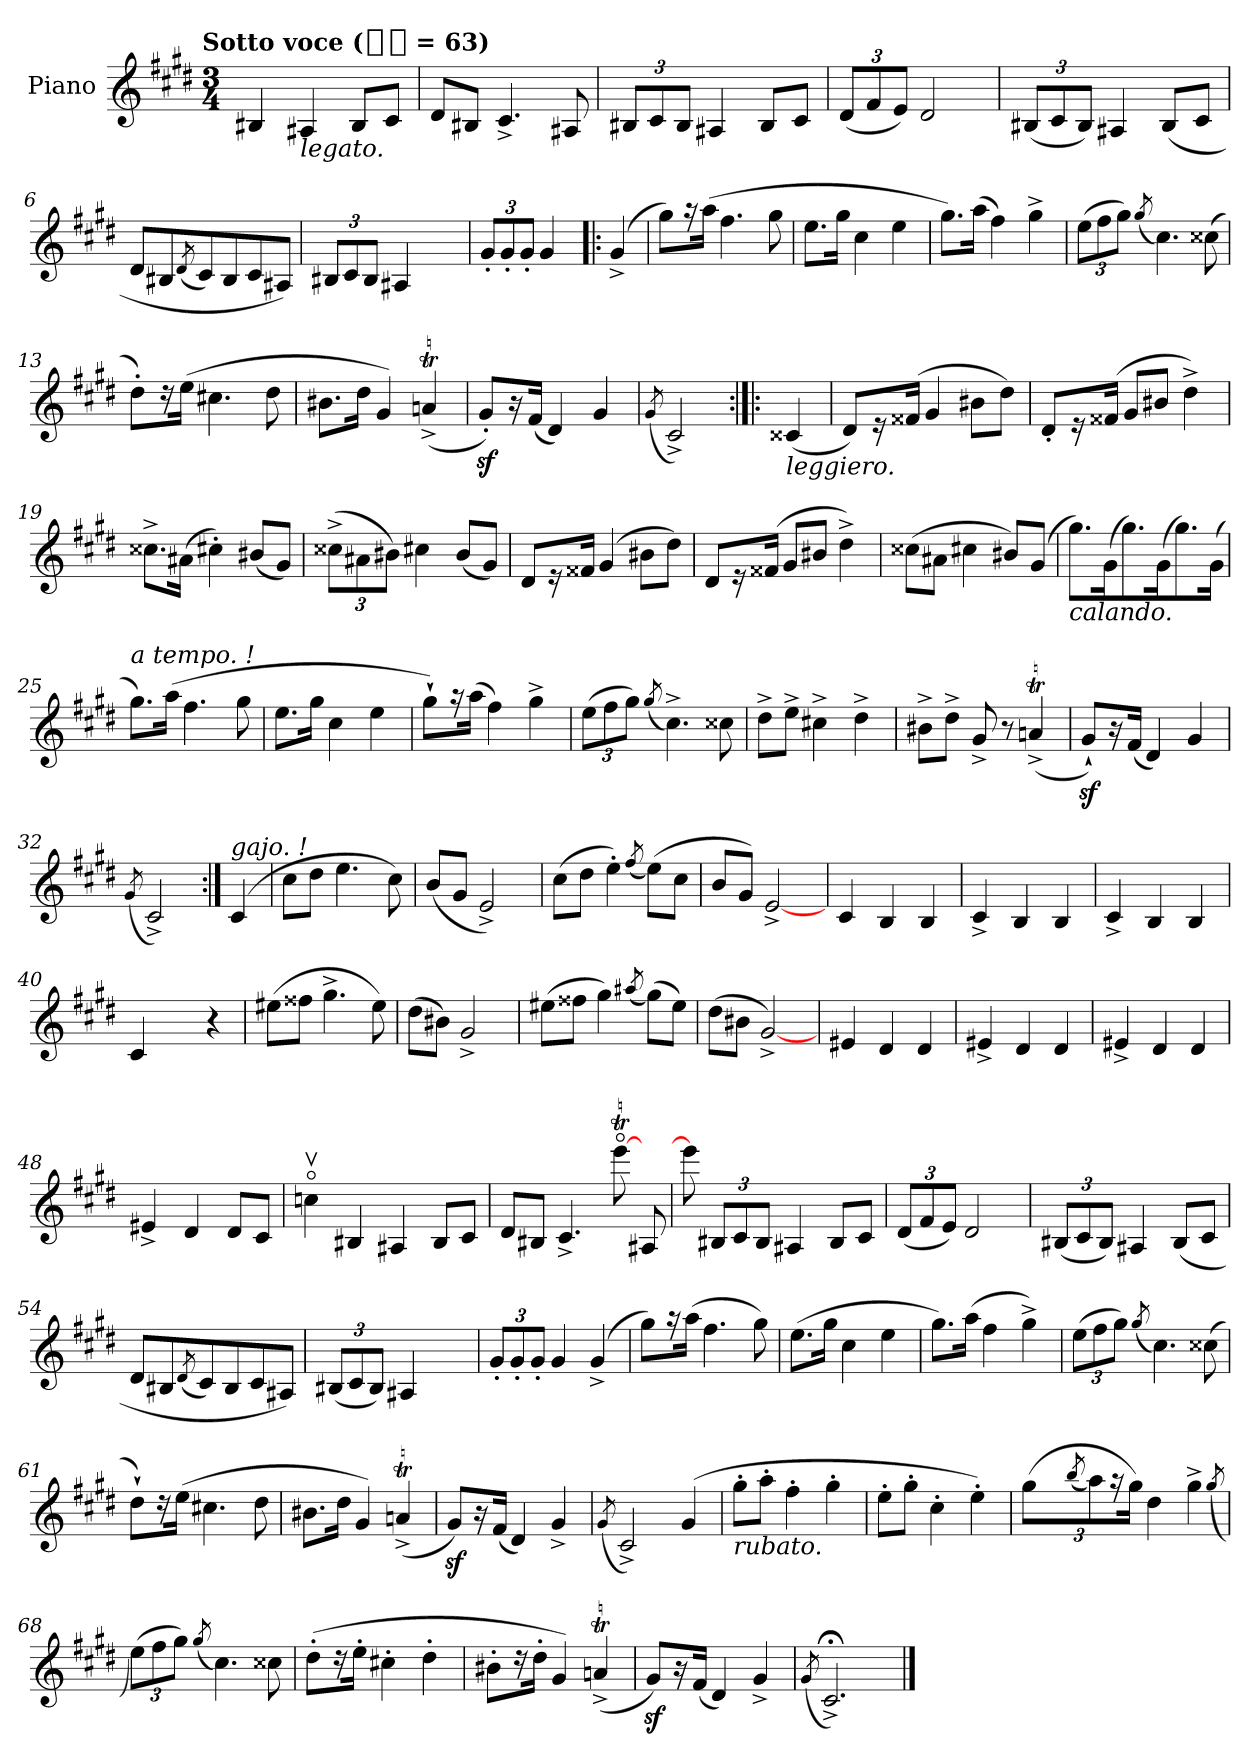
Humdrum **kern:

**kern
*part1
*staff1
*I"Piano
*I'Pno
*clefG2
*k[f#c#g#d#]
*c#:
!!LO:TX:omd:t=Sotto voce ([half-dot] = 63)
*M3/4
*MM189
=1
4B#X/
!LO:TX:b:i:t=legato.
4A#X/
8B#/L
8c#/J
=2
8d#L
8B#XJ
4.c#^
8A#X/
=3
12B#X/L
12c#/
12B#/J
4A#X/
8B#/L
8c#/J
=4
(12d#L
12f#
12eJ)
2d#
=5
(12B#X/L
12c#/
12B#/J)
4A#X/
(8B#/L
8c#/J
=6
8d#L
8B#X
(8qd#
8c#)
8B#
8c#
8A#XJ)
=7
12B#X/L
12c#/
12B#/J
4A#X/
4ryy
=8
12g#'L
12g#'
12g#'J
4g#
=!|:
(4g#^>
=9
8gg#L)
16r
(16aaJk
4.ff#
8gg#
=10
8.eeL
16gg#Jk
4cc#
4ee
=11
8.gg#L)
(16aaJk
4ff#)
4gg#^
=12
(12eeL
12ff#
12gg#J)
(8qgg#
4.cc#)
(8cc##X
=13
8dd#'L)
16r
(16eeJk
4.cc#X
8dd#
=14
8.b#XL
16dd#Jk
4g#)
(4anT^
=15
8g#z'L)
16r
(16f#Jk
4d#)
4g#
=16
(8qg#
2c#^)
=:|!|:
!LO:TX:b:i:t=leggiero.
(4c##X
=17
8d#L)
16r
(16f##XJk
4g#
8b#XL
8dd#J)
=18
8d#'L
16r
(16f##XJk
8g#L
8b#XJ
4dd#^)
=19
8.cc##X^L
(16a#XJk
4cc#X')
(8b#XL
8g#J)
=20
(12cc##X^L
12a#X
12b#XJ)
4cc#X
(8b#L
8g#J)
=21
8d#L
16r
16f##XJk
(4g#
8b#XL
8dd#J)
=22
8d#L
16r
(16f##XJk
8g#L
8b#XJ
4dd#^)
=23
(8cc##XL
8a#XJ
4cc#X
8b#XL)
(8g#J
=24
!LO:TX:b:i:t=calando.
8.gg#L)
(16g#K
8.gg#)
(16g#K
8.gg#)
(16g#Jk
=25
!LO:TX:a:i:t=a tempo. !
8.gg#L)
(16aaJk
4.ff#
8gg#
=26
8.eeL
16gg#Jk
4cc#
4ee
=27
8gg#`L)
16r
(16aaJk
4ff#)
4gg#^
=28
(12eeL
12ff#
12gg#J)
(8qgg#
4.cc#^)
8cc##X
=29
8dd#^L
8ee^J
4cc#X^
4dd#^
=30
8b#X^L
8dd#^J
8g#^
8r
(4anT^
=31
8g#z`L)
16r
(16f#Jk
4d#)
4g#
=32
(8qg#
2c#^)
=:|!
!LO:TX:a:i:t=gajo. !
(4c#
=33
8cc#L
8dd#J
4.ee
8cc#)
=34
(8bL
8g#J
2e^)
=35
(8cc#L
8dd#J
4ee')
(8qff#
(8eeL)
8cc#J
=36
8bL
8g#J)
[2e^
=37
4c#
4B
4B
=38
4c#^
4B
4B
=39
4c#^
4B
4B
=40
4c#
4ryy
4r
=41
(8ee#XL
8ff##XJ
4.gg#^
8ee#)
=42
(8dd#L
8b#XJ)
2g#^
=43
(8ee#XL
8ff##XJ
4gg#)
(8qaa#X
(8gg#L)
8ee#J)
=44
(8dd#L
8b#XJ
[>2g#^)
=45
4e#X
4d#
4d#
=46
4e#X^
4d#
4d#
=47
4e#X^
4d#
4d#
=48
4e#X^
4d#
8d#L
8c#J
=49
4ccnov
4B#X/
4A#X/
8B#/L
8c#/J
=50
8d#L
8B#XJ
4.c#^
[8eeeto
8A#X/
=51
8eee]
12B#X/L
12c#/
12B#/J
4A#X/
8B#/L
8c#/J
=52
(12d#L
12f#
12eJ)
2d#
=53
(12B#X/L
12c#/
12B#/J)
4A#X/
(8B#/L
8c#/J
=54
8d#L
8B#X
(8qd#
8c#)
8B#
8c#
8A#XJ)
=55
(>12B#X/L
12c#/
12B#/J)
4A#X/
4ryy
=56
12g#'L
12g#'
12g#'J
4g#
(4g#^
=57
8gg#L)
16r
(16aaJk
4.ff#
8gg#)
=58
(8.eeL
16gg#Jk
4cc#
4ee
=59
8.gg#L)
(16aaJk
4ff#
4gg#^)
=60
(12eeL
12ff#
12gg#J)
(8qgg#
4.cc#)
(8cc##X
=61
8dd#`L)
16rdd
(16eeJk
4.cc#X
8dd#
=62
8.b#XL
16dd#Jk
4g#)
(4anT^
=63
8g#zL)
16r
(16f#Jk
4d#)
4g#^
=64
(8qg#
2c#^)
(>4g#
=65
!LO:TX:b:i:t=rubato.
8gg#'L
8aa'J
4ff#'
4gg#'
=66
8ee'L
8gg#'J
4cc#'
4ee')
=67
(12gg#L
(8qbb
12aa)
24raa
24gg#Jk)
4dd#
4gg#^
(8qgg#
=68
(12eeL)
12ff#
12gg#J)
(8qgg#
4.cc#)
8cc##X
=69
(8dd#'L
16rdd
16ee'Jk
4cc#X'
4dd#'
=70
8b#X'L
16rdd
16dd#'Jk
4g#)
(4anT^
=71
8g#zL)
16r
(16f#Jk
4d#)
4g#^
=72
(8qg#
2.c#;<^)
==
*-
